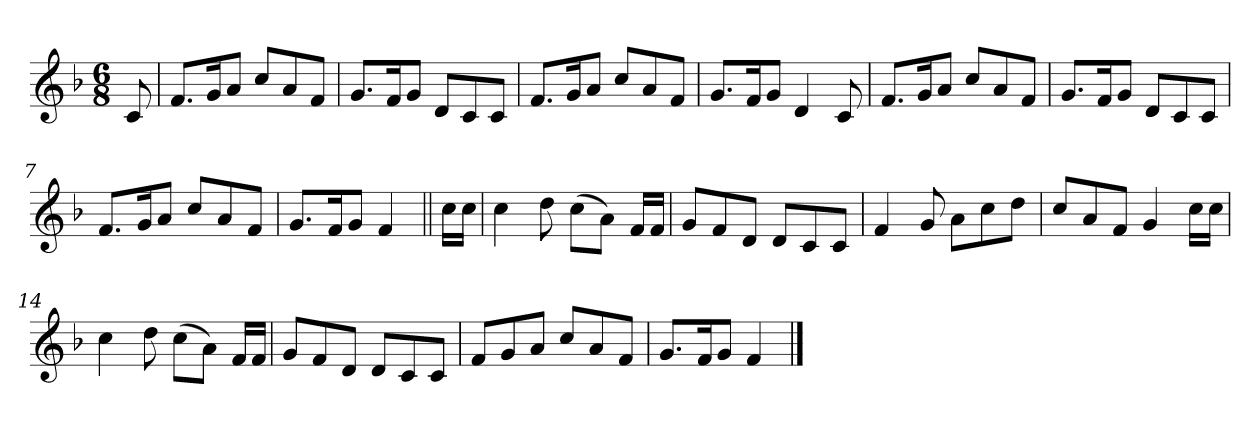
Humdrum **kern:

**kern
*part1
*staff1
*clefG2
*k[b-]
*M6/8
*MM80
=
8c/
=1
8.f/L
16g/K
8a/J
8cc/L
8a/
8f/J
=2
8.g/L
16f/K
8g/J
8d/L
8c/
8c/J
=3
8.f/L
16g/K
8a/J
8cc/L
8a/
8f/J
=4
8.g/L
16f/K
8g/J
4d/
8c/
=5
8.f/L
16g/K
8a/J
8cc/L
8a/
8f/J
=6
8.g/L
16f/K
8g/J
8d/L
8c/
8c/J
=7
8.f/L
16g/K
8a/J
8cc/L
8a/
8f/J
=8
8.g/L
16f/K
8g/J
4f/
=||
16cc\LL
16cc\JJ
=10
4cc\
8dd\
(8cc\L
8a\J)
16f/LL
16f/JJ
=11
8g/L
8f/
8d/J
8d/L
8c/
8c/J
=12
4f/
8g/
8a\L
8cc\
8dd\J
=13
8cc/L
8a/
8f/J
4g/
16cc\LL
16cc\JJ
=14
4cc\
8dd\
(8cc\L
8a\J)
16f/LL
16f/JJ
=15
8g/L
8f/
8d/J
8d/L
8c/
8c/J
=16
8f/L
8g/
8a/J
8cc/L
8a/
8f/J
=17
8.g/L
16f/K
8g/J
4f/
==
*-
